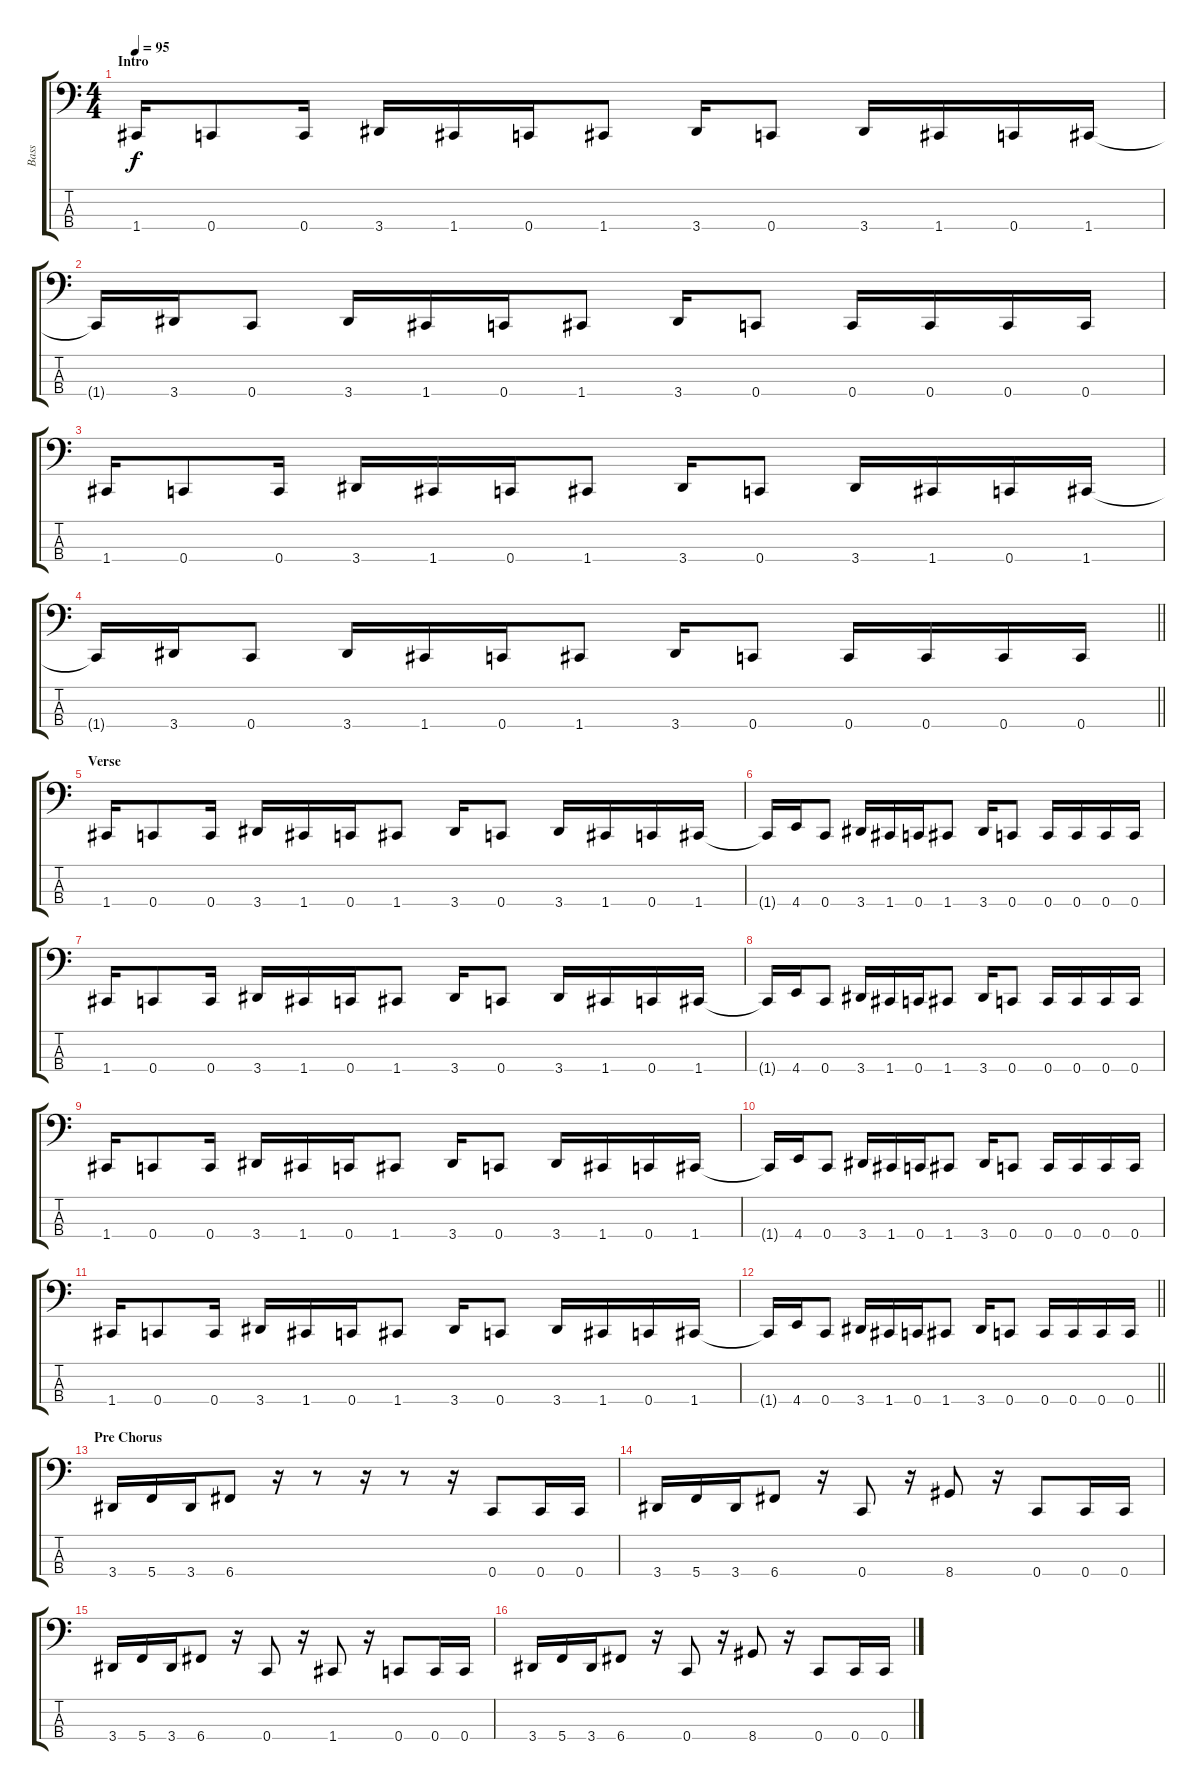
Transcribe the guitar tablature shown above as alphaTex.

\track ("Bass" "Bass") {instrument slapbass1}
\staff {score tabs}
\tuning (F2 C2 G1 C1) {hide}
\ts (4 4)
\section ("" "Intro")
\tempo 95
\clef f4
\ks c
1.4.16{dy f instrument slapbass1} 0.4.8 0.4.16 3.4.16 1.4.16 0.4.16 1.4.8 3.4.16 0.4.8 3.4.16 1.4.16 0.4.16 1.4.16 |
1.4{t}.16 3.4.16 0.4.8 3.4.16 1.4.16 0.4.16 1.4.8 3.4.16 0.4.8 0.4.16 0.4.16 0.4.16 0.4.16 |
1.4.16 0.4.8 0.4.16 3.4.16 1.4.16 0.4.16 1.4.8 3.4.16 0.4.8 3.4.16 1.4.16 0.4.16 1.4.16 |
\barLineRight lightlight
1.4{t}.16 3.4.16 0.4.8 3.4.16 1.4.16 0.4.16 1.4.8 3.4.16 0.4.8 0.4.16 0.4.16 0.4.16 0.4.16 |
\section ("" "Verse")
1.4.16 0.4.8 0.4.16 3.4.16 1.4.16 0.4.16 1.4.8 3.4.16 0.4.8 3.4.16 1.4.16 0.4.16 1.4.16 |
1.4{t}.16 4.4.16 0.4.8 3.4.16 1.4.16 0.4.16 1.4.8 3.4.16 0.4.8 0.4.16 0.4.16 0.4.16 0.4.16 |
1.4.16 0.4.8 0.4.16 3.4.16 1.4.16 0.4.16 1.4.8 3.4.16 0.4.8 3.4.16 1.4.16 0.4.16 1.4.16 |
1.4{t}.16 4.4.16 0.4.8 3.4.16 1.4.16 0.4.16 1.4.8 3.4.16 0.4.8 0.4.16 0.4.16 0.4.16 0.4.16 |
1.4.16 0.4.8 0.4.16 3.4.16 1.4.16 0.4.16 1.4.8 3.4.16 0.4.8 3.4.16 1.4.16 0.4.16 1.4.16 |
1.4{t}.16 4.4.16 0.4.8 3.4.16 1.4.16 0.4.16 1.4.8 3.4.16 0.4.8 0.4.16 0.4.16 0.4.16 0.4.16 |
1.4.16 0.4.8 0.4.16 3.4.16 1.4.16 0.4.16 1.4.8 3.4.16 0.4.8 3.4.16 1.4.16 0.4.16 1.4.16 |
\barLineRight lightlight
1.4{t}.16 4.4.16 0.4.8 3.4.16 1.4.16 0.4.16 1.4.8 3.4.16 0.4.8 0.4.16 0.4.16 0.4.16 0.4.16 |
\section ("" "Pre Chorus")
3.4.16 5.4.16 3.4.16 6.4.8 r.16 r.8 r.16 r.8 r.16 0.4.8 0.4.16 0.4.16 |
3.4.16 5.4.16 3.4.16 6.4.8 r.16 0.4.8 r.16 8.4.8 r.16 0.4.8 0.4.16 0.4.16 |
3.4.16 5.4.16 3.4.16 6.4.8 r.16 0.4.8 r.16 1.4.8 r.16 0.4.8 0.4.16 0.4.16 |
3.4.16 5.4.16 3.4.16 6.4.8 r.16 0.4.8 r.16 8.4.8 r.16 0.4.8 0.4.16 0.4.16
